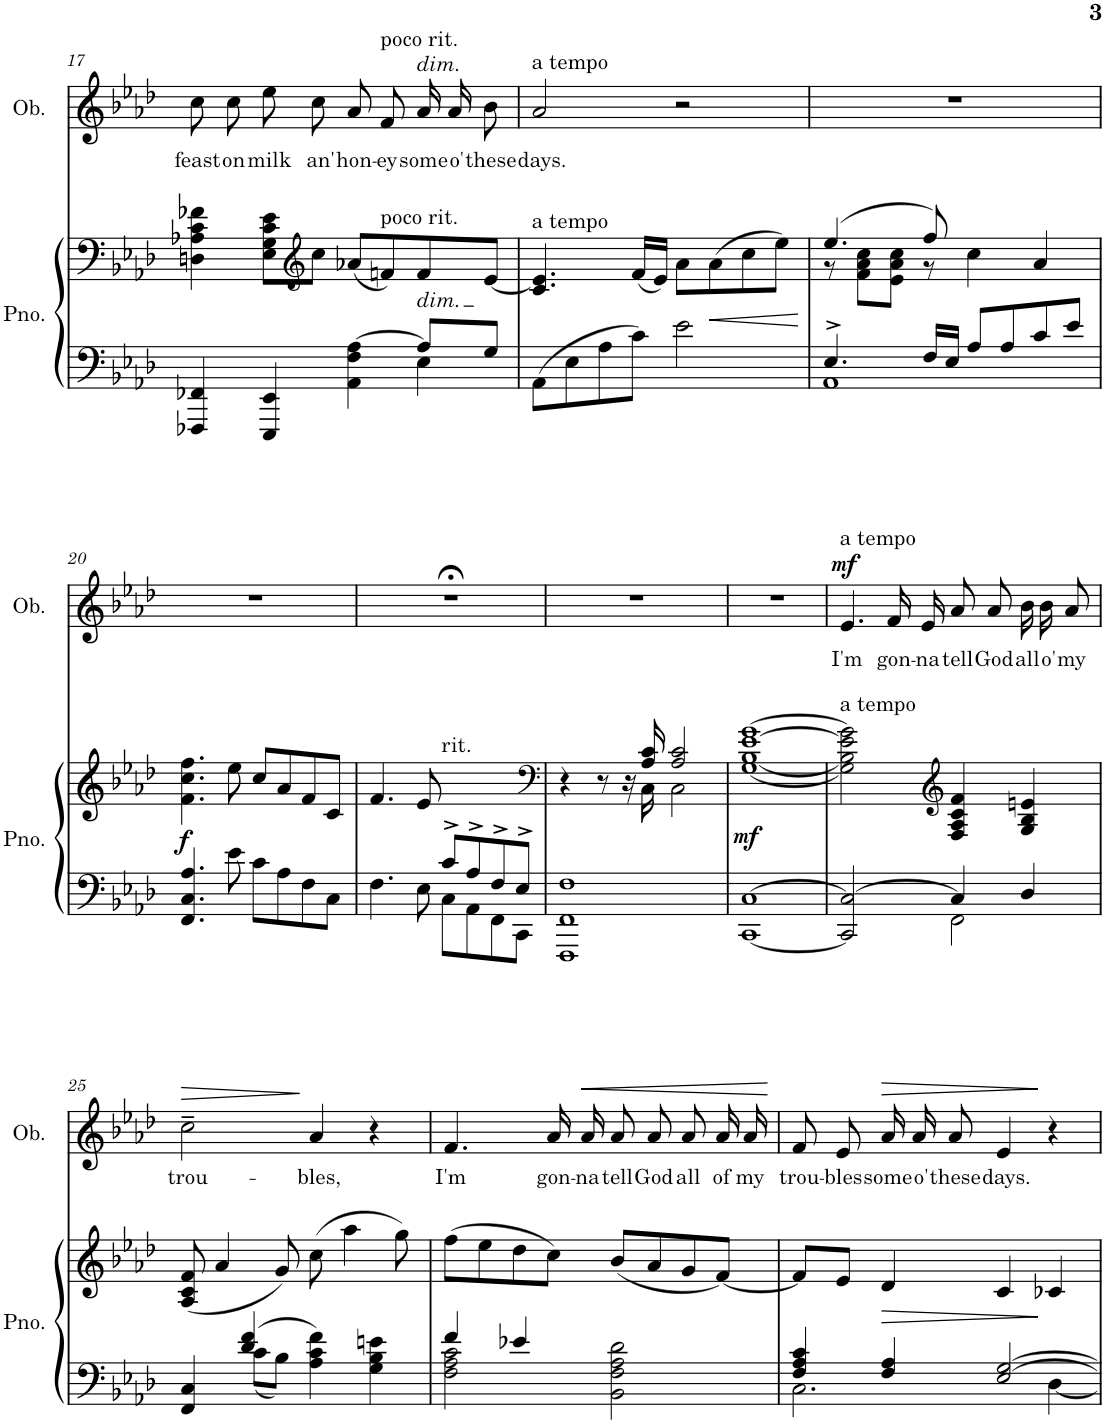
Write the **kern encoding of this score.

**kern	**kern	**dynam	**kern	**text	**dynam
*part2	*part2	*part2	*part1	*part1	*part1
*staff3	*staff2	*staff2/3	*staff1	*staff1	*staff1
*I"Piano	*	*	*I"Oboe	*	*
*I'Pno.	*	*	*I'Ob.	*	*
!!LO:PB:g=z
*clefF4	*clefF4	*	*clefG2	*	*
*k[b-e-a-d-]	*k[b-e-a-d-]	*	*k[b-e-a-d-]	*	*
*M4/4	*M4/4	*	*M4/4	*	*
*met(c)	*met(c)	*	*met(c)	*	*
=17	=17	=17	=17	=17	=17
*^	*	*	*	*	*
!	!	!	!	!	!LO:LY:b	!
4FFF-X/ 4FF-X/	2.ryy	4Dn\ 4A-X\ 4c\ 4f-X\	.	8cc\L	feast	.
!	!	!	!	!	!LO:LY:b	!
.	.	.	.	8cc\J	on	.
!	!	!	!	!	!LO:LY:b	!
4EEE-/ 4EE-/	.	8E-\ 8G\ 8c\ 8e-\L	.	8ee-\L	milk	.
*	*	*clefG2	*	*	*	*
!	!	!	!	!	!LO:LY:b	!
.	.	8cc\J	.	8cc\J	an'	.
!	!	!	!	!	!LO:LY:b	!
4AA-\ 4F\ [4A-\	.	(8a-X/L	.	8a-/L	hon-	.
!	!	!	!	!LO:TX:a:t=poco rit.	!	!
!	!	!LO:TX:a:t=poco rit.	!	!	!	!
!	!	!	!	!	!LO:LY:b	!
.	.	8fn/)	.	8f/J	-ey	.
!	!	!	!	!LO:TX:a:i:t=dim.	!	!
!	!	!LO:TX:b:i:t=dim.	!	!	!	!
!	!	!	!	!	!LO:LY:b	!
8A-/L]	4E-\	8f/	.	16a-/LL	some	.
!	!	!	!	!	!LO:LY:b	!
.	.	.	.	16a-/J	o'	.
!	!	!	!	!	!LO:LY:b	!
8G/J	.	[8e-/J	.	8b-/J	these	.
*v	*v	*	*	*	*	*
=18	=18	=18	=18	=18	=18
!	!	!	!LO:TX:a:t=a tempo	!	!
!	!LO:TX:a:t=a tempo	!	!	!	!
!	!	!	!	!LO:LY:b	!
8AA-\L	4.c/ 4.e-/]	.	2a-/	days.	.
8E-\	.	.	.	.	.
8A-\	.	.	.	.	.
8c\J	(16f/LL	.	.	.	.
.	16e-/JJ)	.	.	.	.
2e-\	8a-\L	.	2r	.	.
!	!	!LO:HP:b	!	!	!
.	(8a-\	<	.	.	.
.	8cc\	.	.	.	.
.	8ee-\J)	.	.	.	.
.	.	[	.	.	.
=19	=19	=19	=19	=19	=19
*^	*^	*	*	*	*
4.E-^/	1AA-	(4.ee-/	8r	.	1r	.	.
.	.	.	8f\ 8a-\ 8cc\L	.	.	.	.
.	.	.	8e-\ 8a-\ 8cc\J	.	.	.	.
16F/LL	.	8ff/)	8r	.	.	.	.
16E-/JJ	.	.	.	.	.	.	.
8A-/L	.	4cc\	2ryy	.	.	.	.
8A-/	.	.	.	.	.	.	.
8c/	.	4a-/	.	.	.	.	.
8e-/J	.	.	.	.	.	.	.
*v	*v	*	*	*	*	*	*
*	*v	*v	*	*	*	*
!!LO:LB:g=z
=20	=20	=20	=20	=20	=20
!	!	!LO:DY:b	!	!	!
4.FF/ 4.C/ 4.A-/	4.f\ 4.cc\ 4.ff\	f	1r	.	.
8e-\	8ee-\	.	.	.	.
8c\L	8cc/L	.	.	.	.
8A-\	8a-/	.	.	.	.
8F\	8f/	.	.	.	.
8C\J	8c/J	.	.	.	.
=21	=21	=21	=21	=21	=21
*^	*	*	*	*	*
4.F\	2ryy	4.f/	.	1r;<	.	.
8E-\	.	8e-/	.	.	.	.
!	!	!LO:TX:a:t=rit.	!	!	!	!
8c^/L	8C\L	2ryy	.	.	.	.
8A-^/	8AA-\	.	.	.	.	.
8F^/	8FF\	.	.	.	.	.
8E-^/J	8CC\J	.	.	.	.	.
=22	=22	=22	=22	=22	=22	=22
*	*	*clefF4	*	*	*	*
*	*	*^	*	*	*	*
1F	1FFF 1FF	4r	4..ryy	.	1r	.	.
.	.	8r	.	.	.	.	.
.	.	16r	.	.	.	.	.
.	.	16A-/ 16c/	16C\	.	.	.	.
.	.	2A-/ 2c/	2C\	.	.	.	.
*v	*v	*	*	*	*	*	*
=23	=23	=23	=23	=23	=23	=23
!	!	!	!LO:DY:b	!	!	!
*	*v	*v	*	*	*	*
[1CC [1C	[1G [1B- [1e- [1g	mf	1r	.	.
=24	=24	=24	=24	=24	=24
*^	*	*	*	*	*
!	!	!	!	!LO:TX:a:t=a tempo	!	!
!	!	!LO:TX:a:t=a tempo	!	!	!	!
!	!	!	!	!	!LO:LY:b	!LO:DY:a
2CC/] 2C/_	2ryy	2G\] 2B-\] 2e-\] 2g\]	.	4.e-/	I'm	mf
!	!	!	!	!	!LO:LY:b	!
.	.	.	.	16f/LL	gon-	.
!	!	!	!	!	!LO:LY:b	!
.	.	.	.	16e-/JJ	-na	.
*	*	*clefG2	*	*	*	*
!	!	!	!	!	!LO:LY:b	!
4C/]	2FF\	4F/ 4A-/ 4c/ 4f/	.	8a-/L	tell	.
!	!	!	!	!	!LO:LY:b	!
.	.	.	.	8a-/J	God	.
!	!	!	!	!	!LO:LY:b	!
4D-/	.	4G/ 4B-/ 4en/	.	16b-/LL	all	.
!	!	!	!	!	!LO:LY:b	!
.	.	.	.	16b-/J	o'	.
!	!	!	!	!	!LO:LY:b	!
.	.	.	.	8a-/J	my	.
!!LO:LB:g=z
=25	=25	=25	=25	=25	=25	=25
!	!	!	!	!	!LO:LY:b	!LO:HP:b
4FF/ 4C/	4ryy	(8A-/ 8c/ 8f/	.	2cc~\	trou-	>
.	.	4a-/	.	.	.	.
4d-/ 4f/	8c\L	.	.	.	.	.
.	8B-\J	8g/)	.	.	.	.
!	!	!	!	!	!LO:LY:b	!
4A-\ 4c\ 4f\	2ryy	(8cc\	.	4a-/	-bles,	]
.	.	4aa-\	.	.	.	.
4G\ 4B-\ 4en\	.	.	.	4r	.	.
.	.	8gg\)	.	.	.	.
=26	=26	=26	=26	=26	=26	=26
!	!	!	!	!	!LO:LY:b	!
4f/	2F\ 2A-\ 2c\	(8ff\L	.	4.f/	I'm	.
.	.	8ee-\	.	.	.	.
4e-X/	.	8dd-\	.	.	.	.
!	!	!	!	!	!LO:LY:b	!
.	.	8cc\J)	.	16a-/LL	gon-	.
!	!	!	!	!	!LO:LY:b	!LO:HP:b
.	.	.	.	16a-/JJ	-na	<
!	!	!	!	!	!LO:LY:b	!
2BB-\ 2F\ 2A-\ 2d-\	2ryy	(8b-/L	.	8a-/L	tell	.
!	!	!	!	!	!LO:LY:b	!
.	.	8a-/	.	8a-/J	God	.
!	!	!	!	!	!LO:LY:b	!
.	.	8g/	.	8a-/L	all	.
!	!	!	!	!	!LO:LY:b	!
.	.	[8f/J)	.	16a-/L	of	.
!	!	!	!	!	!LO:LY:b	!
.	.	.	.	16a-/JJ	my	.
*v	*v	*	*	*	*	*
.	.	.	.	.	[
=27	=27	=27	=27	=27	=27
*^	*	*	*	*	*
!	!	!	!	!	!LO:LY:b	!
4F/ 4A-/ 4c/	2.C\	8f/L]	.	8f/L	trou-	.
!	!	!	!	!	!LO:LY:b	!
.	.	8e-/J	.	8e-/J	-bles	.
!	!	!	!LO:HP:b	!	!LO:LY:b	!LO:HP:b
4F/ 4A-/	.	4d-/	>	16a-/LL	some	>
!	!	!	!	!	!LO:LY:b	!
.	.	.	.	16a-/J	o'	.
!	!	!	!	!	!LO:LY:b	!
.	.	.	.	8a-/J	these	.
!	!	!	!	!	!LO:LY:b	!
[2E-/ [2G/	.	4c/	.	4e-/	days.	.
.	[4D-\	4c-X/	]	4r	.	]
*v	*v	*	*	*	*	*
=	=	=	=	=	=
*-	*-	*-	*-	*-	*-
